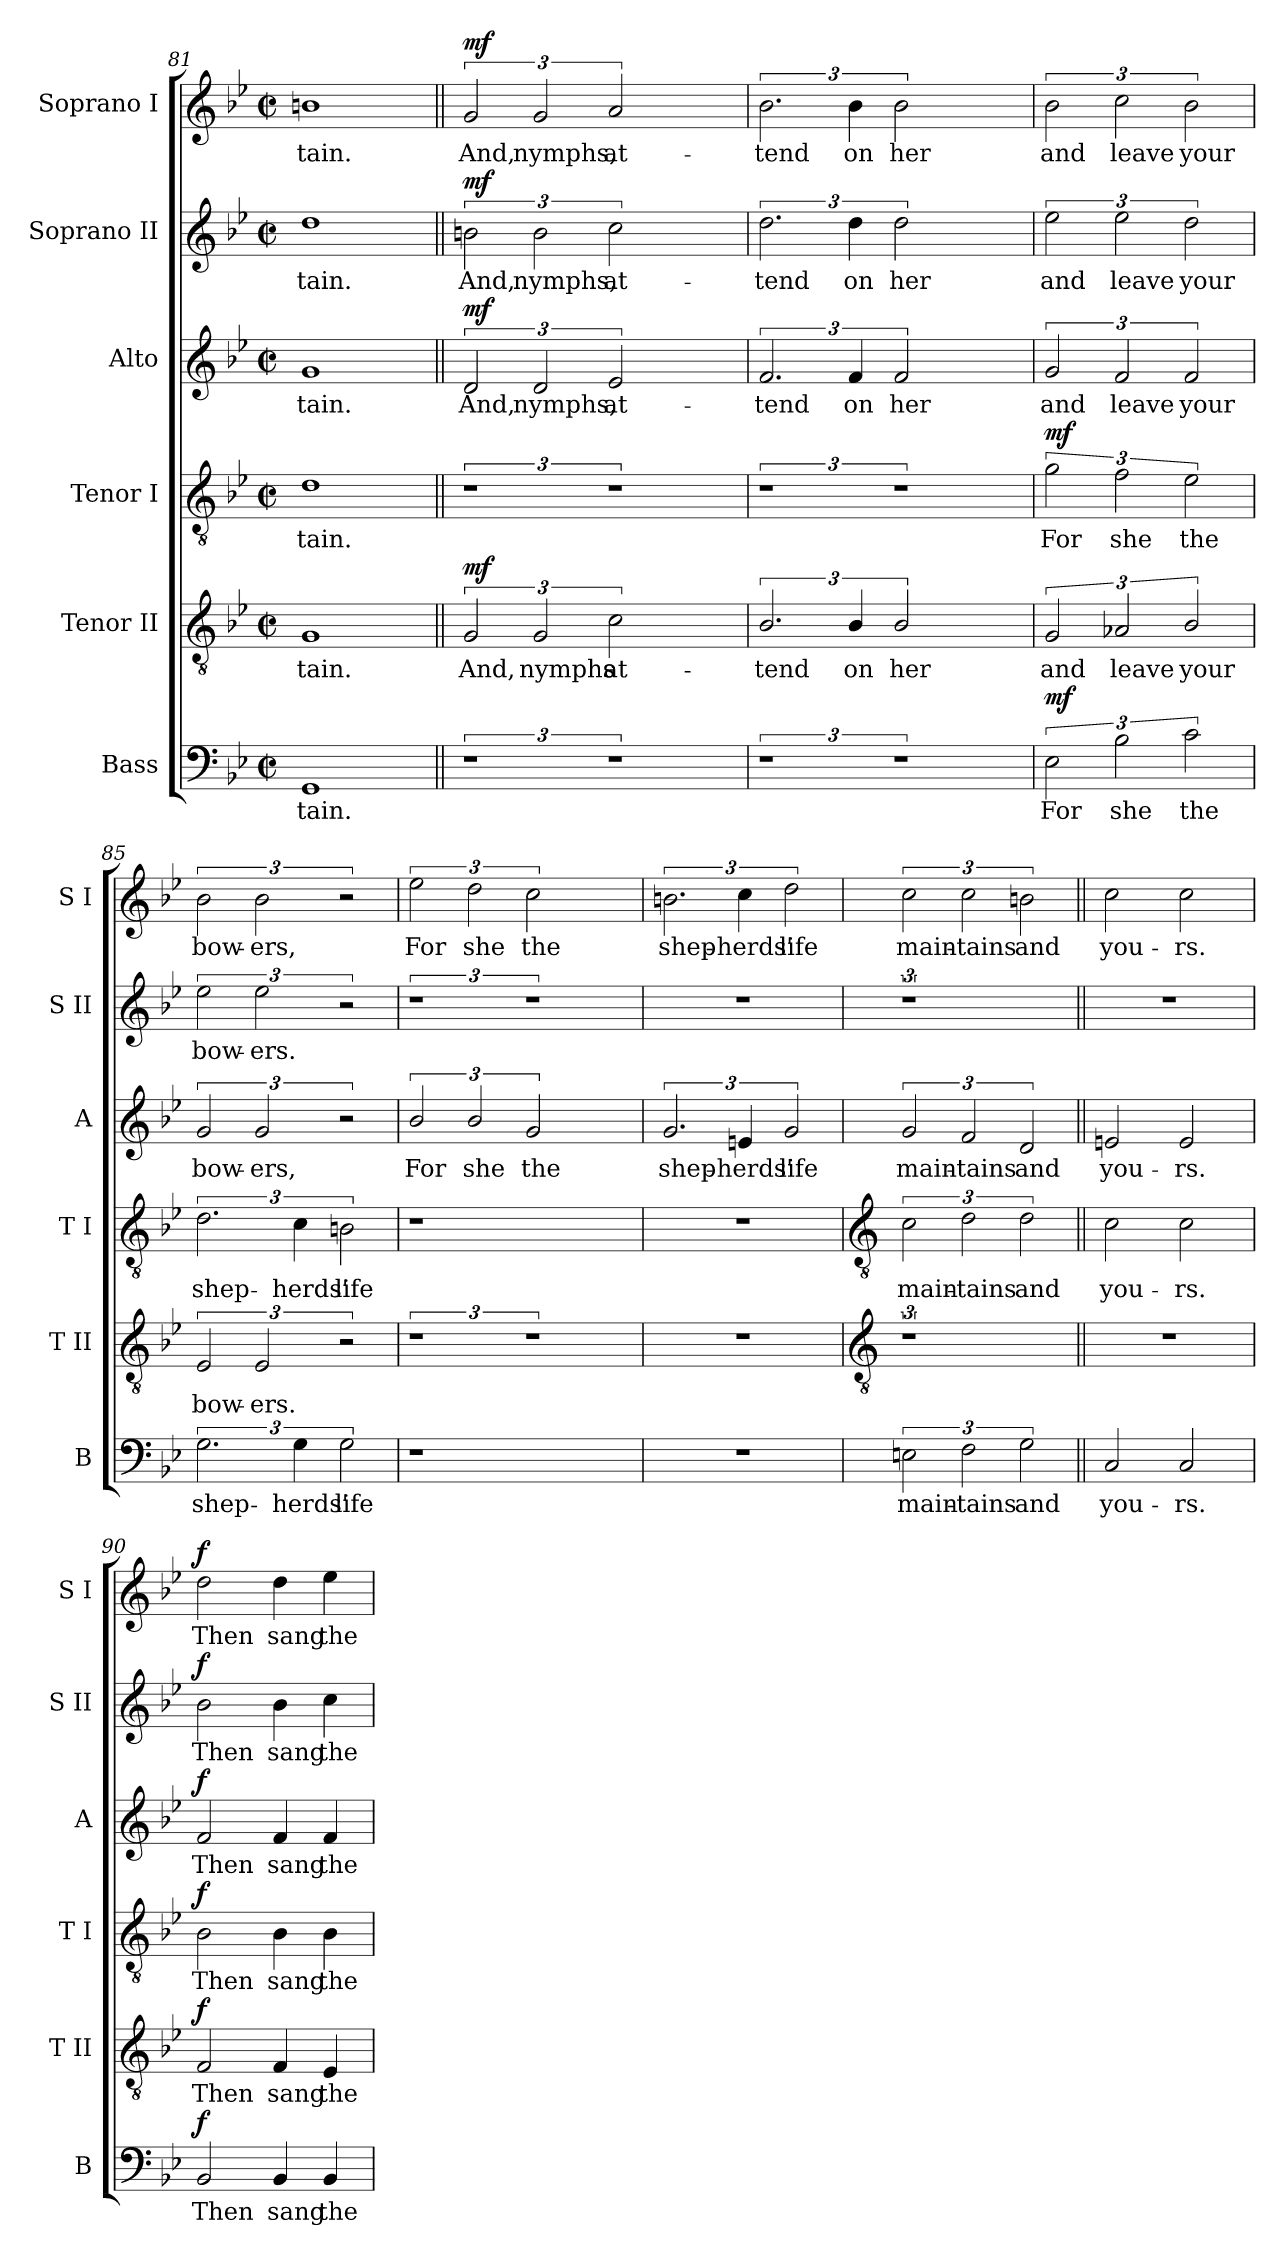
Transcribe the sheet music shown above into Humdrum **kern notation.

**kern	**text	**dynam	**kern	**text	**dynam	**kern	**text	**dynam	**kern	**text	**dynam	**kern	**text	**dynam	**kern	**text	**dynam
*part6	*part6	*part6	*part5	*part5	*part5	*part4	*part4	*part4	*part3	*part3	*part3	*part2	*part2	*part2	*part1	*part1	*part1
*staff6	*staff6	*staff6	*staff5	*staff5	*staff5	*staff4	*staff4	*staff4	*staff3	*staff3	*staff3	*staff2	*staff2	*staff2	*staff1	*staff1	*staff1
*I"Bass	*	*	*I"Tenor II	*	*	*I"Tenor I	*	*	*I"Alto	*	*	*I"Soprano II	*	*	*I"Soprano I	*	*
*I'B	*	*	*I'T II	*	*	*I'T I	*	*	*I'A	*	*	*I'S II	*	*	*I'S I	*	*
!!LO:LB:g=z
*clefF4	*	*	*clefGv2	*	*	*clefGv2	*	*	*clefG2	*	*	*clefG2	*	*	*clefG2	*	*
*k[b-e-]	*	*	*k[b-e-]	*	*	*k[b-e-]	*	*	*k[b-e-]	*	*	*k[b-e-]	*	*	*k[b-e-]	*	*
*B-:	*	*	*B-:	*	*	*B-:	*	*	*B-:	*	*	*B-:	*	*	*B-:	*	*
*M2/2	*	*	*M2/2	*	*	*M2/2	*	*	*M2/2	*	*	*M2/2	*	*	*M2/2	*	*
*met(c|)	*	*	*met(c|)	*	*	*met(c|)	*	*	*met(c|)	*	*	*met(c|)	*	*	*met(c|)	*	*
=81	=81	=81	=81	=81	=81	=81	=81	=81	=81	=81	=81	=81	=81	=81	=81	=81	=81
!	!LO:LY:b	!	!	!LO:LY:b	!	!	!LO:LY:b	!	!	!LO:LY:b	!	!	!LO:LY:b	!	!	!LO:LY:b	!
1GG	tain.	.	1G	tain.	.	1d	-tain.	.	1g	tain.	.	1dd	tain.	.	1bn	-tain.	.
=82||	=82||	=82||	=82||	=82||	=82||	=82||	=82||	=82||	=82||	=82||	=82||	=82||	=82||	=82||	=82||	=82||	=82||
!	!	!	!	!LO:LY:b	!LO:DY:b	!	!	!	!	!LO:LY:b	!LO:DY:b	!	!LO:LY:b	!LO:DY:b	!	!LO:LY:b	!LO:DY:b
3%2r	.	.	3G	And,	mf	3%2r	.	.	3d	And,	mf	3bn	And,	mf	3g	And,	mf
!	!	!	!	!LO:LY:b	!	!	!	!	!	!LO:LY:b	!	!	!LO:LY:b	!	!	!LO:LY:b	!
.	.	.	3G	nymphs	.	.	.	.	3d	nymphs,	.	3b	nymphs,	.	3g	nymphs,	.
!	!	!	!	!LO:LY:b	!	!	!	!	!	!LO:LY:b	!	!	!LO:LY:b	!	!	!LO:LY:b	!
3%2r	.	.	3c	at-	.	3%2r	.	.	3e-	at-	.	3cc	at-	.	3a	at-	.
.	.	.	3ryy	.	.	.	.	.	3ryy	.	.	3ryy	.	.	3ryy	.	.
=83	=83	=83	=83	=83	=83	=83	=83	=83	=83	=83	=83	=83	=83	=83	=83	=83	=83
!	!	!	!	!LO:LY:b	!	!	!	!	!	!LO:LY:b	!	!	!LO:LY:b	!	!	!LO:LY:b	!
3%2r	.	.	3.B-/	-tend	.	3%2r	.	.	3.f	-tend	.	3.dd	-tend	.	3.b-	-tend	.
!	!	!	!	!LO:LY:b	!	!	!	!	!	!LO:LY:b	!	!	!LO:LY:b	!	!	!LO:LY:b	!
.	.	.	6B-/	on	.	.	.	.	6f	on	.	6dd	on	.	6b-	on	.
!	!	!	!	!LO:LY:b	!	!	!	!	!	!LO:LY:b	!	!	!LO:LY:b	!	!	!LO:LY:b	!
3%2r	.	.	3B-/	her	.	3%2r	.	.	3f	her	.	3dd	her	.	3b-	her	.
.	.	.	3ryy	.	.	.	.	.	3ryy	.	.	3ryy	.	.	3ryy	.	.
=84	=84	=84	=84	=84	=84	=84	=84	=84	=84	=84	=84	=84	=84	=84	=84	=84	=84
!	!LO:LY:b	!LO:DY:b	!	!LO:LY:b	!	!	!LO:LY:b	!LO:DY:b	!	!LO:LY:b	!	!	!LO:LY:b	!	!	!LO:LY:b	!
3E-	For	mf	3G	and	.	3g	For	mf	3g	and	.	3ee-	and	.	3b-	and	.
!	!LO:LY:b	!	!	!LO:LY:b	!	!	!LO:LY:b	!	!	!LO:LY:b	!	!	!LO:LY:b	!	!	!LO:LY:b	!
3B-	she	.	3A-X	leave	.	3f	she	.	3f	leave	.	3ee-	leave	.	3cc	leave	.
!	!LO:LY:b	!	!	!LO:LY:b	!	!	!LO:LY:b	!	!	!LO:LY:b	!	!	!LO:LY:b	!	!	!LO:LY:b	!
3c	the	.	3B-/	your	.	3e-	the	.	3f	your	.	3dd	your	.	3b-	your	.
=85	=85	=85	=85	=85	=85	=85	=85	=85	=85	=85	=85	=85	=85	=85	=85	=85	=85
!	!LO:LY:b	!	!	!LO:LY:b	!	!	!LO:LY:b	!	!	!LO:LY:b	!	!	!LO:LY:b	!	!	!LO:LY:b	!
3.G	shep-	.	3E-	bow-	.	3.d	shep-	.	3g	bow-	.	3ee-	bow-	.	3b-	bow-	.
!	!	!	!	!LO:LY:b	!	!	!	!	!	!LO:LY:b	!	!	!LO:LY:b	!	!	!LO:LY:b	!
.	.	.	3E-	-ers.	.	.	.	.	3g	-ers,	.	3ee-	-ers.	.	3b-	-ers,	.
!	!LO:LY:b	!	!	!	!	!	!LO:LY:b	!	!	!	!	!	!	!	!	!	!
6G	-herds'	.	.	.	.	6c	-herds'	.	.	.	.	.	.	.	.	.	.
!	!LO:LY:b	!	!	!	!	!	!LO:LY:b	!	!	!	!	!	!	!	!	!	!
3G	life	.	3r	.	.	3Bn	life	.	3r	.	.	3r	.	.	3r	.	.
=86	=86	=86	=86	=86	=86	=86	=86	=86	=86	=86	=86	=86	=86	=86	=86	=86	=86
!	!	!	!	!	!	!	!	!	!	!LO:LY:b	!	!	!	!	!	!LO:LY:b	!
1r	.	.	3%2r	.	.	1r	.	.	3b-/	For	.	3%2r	.	.	3ee-	For	.
!	!	!	!	!	!	!	!	!	!	!LO:LY:b	!	!	!	!	!	!LO:LY:b	!
.	.	.	.	.	.	.	.	.	3b-/	she	.	.	.	.	3dd	she	.
!	!	!	!	!	!	!	!	!	!	!LO:LY:b	!	!	!	!	!	!LO:LY:b	!
.	.	.	3%2r	.	.	.	.	.	3g	the	.	3%2r	.	.	3cc	the	.
3ryy	.	.	.	.	.	3ryy	.	.	3ryy	.	.	.	.	.	3ryy	.	.
=87	=87	=87	=87	=87	=87	=87	=87	=87	=87	=87	=87	=87	=87	=87	=87	=87	=87
!	!	!	!	!	!	!	!	!	!	!LO:LY:b	!	!	!	!	!	!LO:LY:b	!
1r	.	.	1r	.	.	1r	.	.	3.g	shep-	.	1r	.	.	3.bn	shep-	.
!	!	!	!	!	!	!	!	!	!	!LO:LY:b	!	!	!	!	!	!LO:LY:b	!
.	.	.	.	.	.	.	.	.	6en	-herds'	.	.	.	.	6cc	-herds'	.
!	!	!	!	!	!	!	!	!	!	!LO:LY:b	!	!	!	!	!	!LO:LY:b	!
.	.	.	.	.	.	.	.	.	3g	life	.	.	.	.	3dd	life	.
!!LO:LB:g=z
=88	=88	=88	=88	=88	=88	=88	=88	=88	=88	=88	=88	=88	=88	=88	=88	=88	=88
*	*	*	*clefGv2	*	*	*clefGv2	*	*	*	*	*	*	*	*	*	*	*
!	!LO:LY:b	!	!	!	!	!	!LO:LY:b	!	!	!LO:LY:b	!	!	!	!	!	!LO:LY:b	!
3En	main-	.	3%2r	.	.	3c	main-	.	3g	main-	.	3%2r	.	.	3cc	main-	.
!	!LO:LY:b	!	!	!	!	!	!LO:LY:b	!	!	!LO:LY:b	!	!	!	!	!	!LO:LY:b	!
3F	-tains	.	.	.	.	3d	-tains	.	3f	-tains	.	.	.	.	3cc	-tains	.
!	!LO:LY:b	!	!	!	!	!	!LO:LY:b	!	!	!LO:LY:b	!	!	!	!	!	!LO:LY:b	!
3G	and	.	3ryy	.	.	3d	and	.	3d	and	.	3ryy	.	.	3bn	and	.
=89||	=89||	=89||	=89||	=89||	=89||	=89||	=89||	=89||	=89||	=89||	=89||	=89||	=89||	=89||	=89||	=89||	=89||
!	!LO:LY:b	!	!	!	!	!	!LO:LY:b	!	!	!LO:LY:b	!	!	!	!	!	!LO:LY:b	!
2C	you-	.	1r	.	.	2c	you-	.	2en	you-	.	1r	.	.	2cc	you-	.
!	!LO:LY:b	!	!	!	!	!	!LO:LY:b	!	!	!LO:LY:b	!	!	!	!	!	!LO:LY:b	!
2C	-rs.	.	.	.	.	2c	-rs.	.	2e	-rs.	.	.	.	.	2cc	-rs.	.
=90	=90	=90	=90	=90	=90	=90	=90	=90	=90	=90	=90	=90	=90	=90	=90	=90	=90
!	!LO:LY:b	!LO:DY:b	!	!LO:LY:b	!LO:DY:b	!	!LO:LY:b	!LO:DY:b	!	!LO:LY:b	!LO:DY:b	!	!LO:LY:b	!LO:DY:b	!	!LO:LY:b	!LO:DY:b
2BB-	Then	f	2F	Then	f	2B-	Then	f	2f	Then	f	2b-	Then	f	2dd	Then	f
!	!LO:LY:b	!	!	!LO:LY:b	!	!	!LO:LY:b	!	!	!LO:LY:b	!	!	!LO:LY:b	!	!	!LO:LY:b	!
4BB-	sang	.	4F	sang	.	4B-	sang	.	4f	sang	.	4b-	sang	.	4dd	sang	.
!	!LO:LY:b	!	!	!LO:LY:b	!	!	!LO:LY:b	!	!	!LO:LY:b	!	!	!LO:LY:b	!	!	!LO:LY:b	!
4BB-	the	.	4E-	the	.	4B-	the	.	4f	the	.	4cc	the	.	4ee-	the	.
=	=	=	=	=	=	=	=	=	=	=	=	=	=	=	=	=	=
*-	*-	*-	*-	*-	*-	*-	*-	*-	*-	*-	*-	*-	*-	*-	*-	*-	*-
